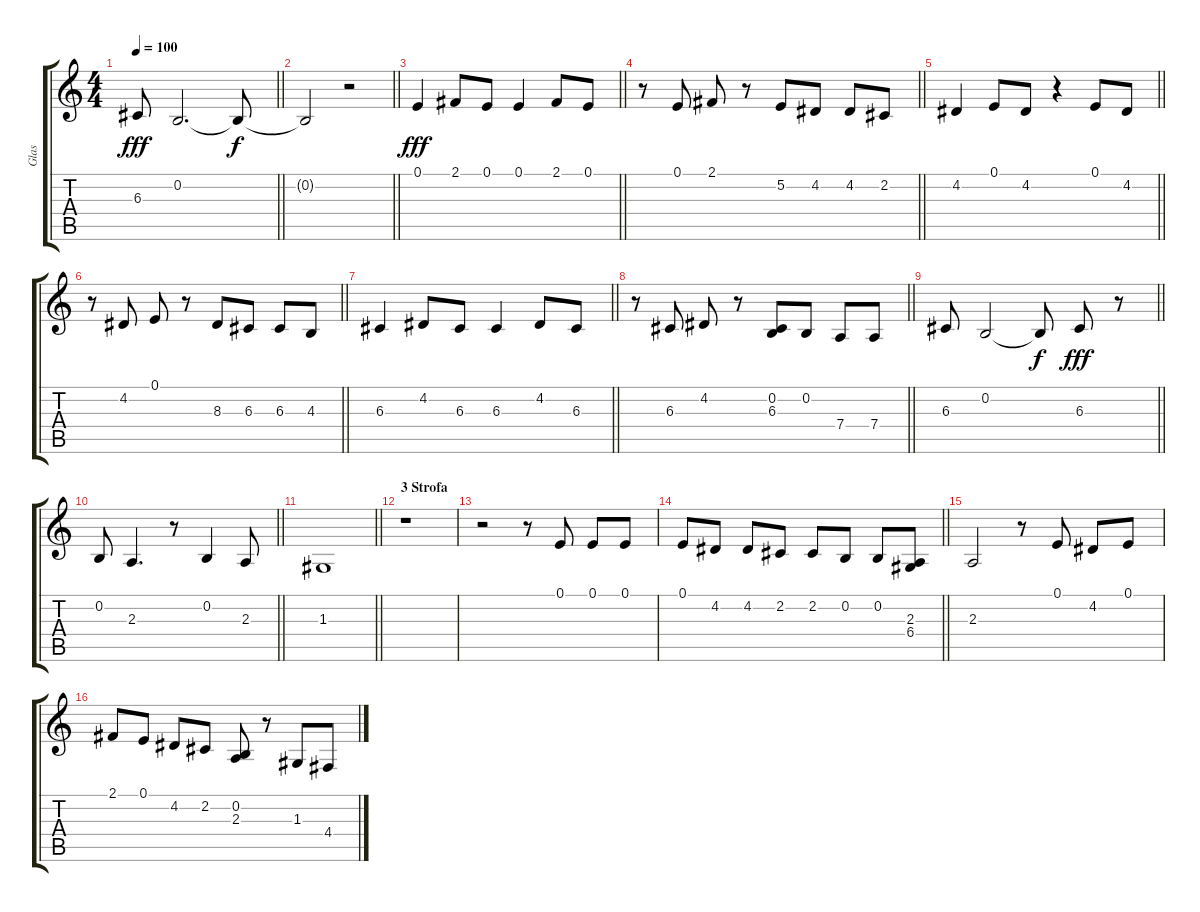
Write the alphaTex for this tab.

\track ("Glas" "Glas") {instrument flute}
\staff {score tabs}
\tuning (E4 B3 G3 D3 A2 E2) {hide}
\ts (4 4)
\tempo 100
\clef g2
\barLineRight lightlight
\ks c
6.3.8{dy fff} 0.2.2{d} 0.2{t}.8{dy f} |
\barLineRight lightlight
0.2{t}.2 r.2 |
\barLineRight lightlight
0.1.4{dy fff} 2.1.8 0.1.8 0.1.4 2.1.8 0.1.8 |
\barLineRight lightlight
r.8 0.1.8 2.1.8 r.8 5.2.8 4.2.8 4.2.8 2.2.8 |
\barLineRight lightlight
4.2.4 0.1.8 4.2.8 r.4 0.1.8 4.2.8 |
\barLineRight lightlight
r.8 4.2.8 0.1.8 r.8 8.3.8 6.3.8 6.3.8 4.3.8 |
\barLineRight lightlight
6.3.4 4.2.8 6.3.8 6.3.4 4.2.8 6.3.8 |
\barLineRight lightlight
r.8 6.3.8 4.2.8 r.8 (0.2 6.3).8 0.2.8 7.4.8 7.4.8 |
\barLineRight lightlight
6.3.8 0.2.2 0.2{t}.8{dy f} 6.3.8{dy fff} r.8 |
\barLineRight lightlight
0.2.8 2.3.4{d} r.8 0.2.4 2.3.8 |
\barLineRight lightlight
1.3.1 |
\section ("" "3 Strofa")
r.1 |
r.2 r.8 0.1.8 0.1.8 0.1.8 |
\barLineRight lightlight
0.1.8 4.2.8 4.2.8 2.2.8 2.2.8 0.2.8 0.2.8 (2.3 6.4).8 |
2.3.2 r.8 0.1.8 4.2.8 0.1.8 |
2.1.8 0.1.8 4.2.8 2.2.8 (0.2 2.3).8 r.8 1.3.8 4.4.8
